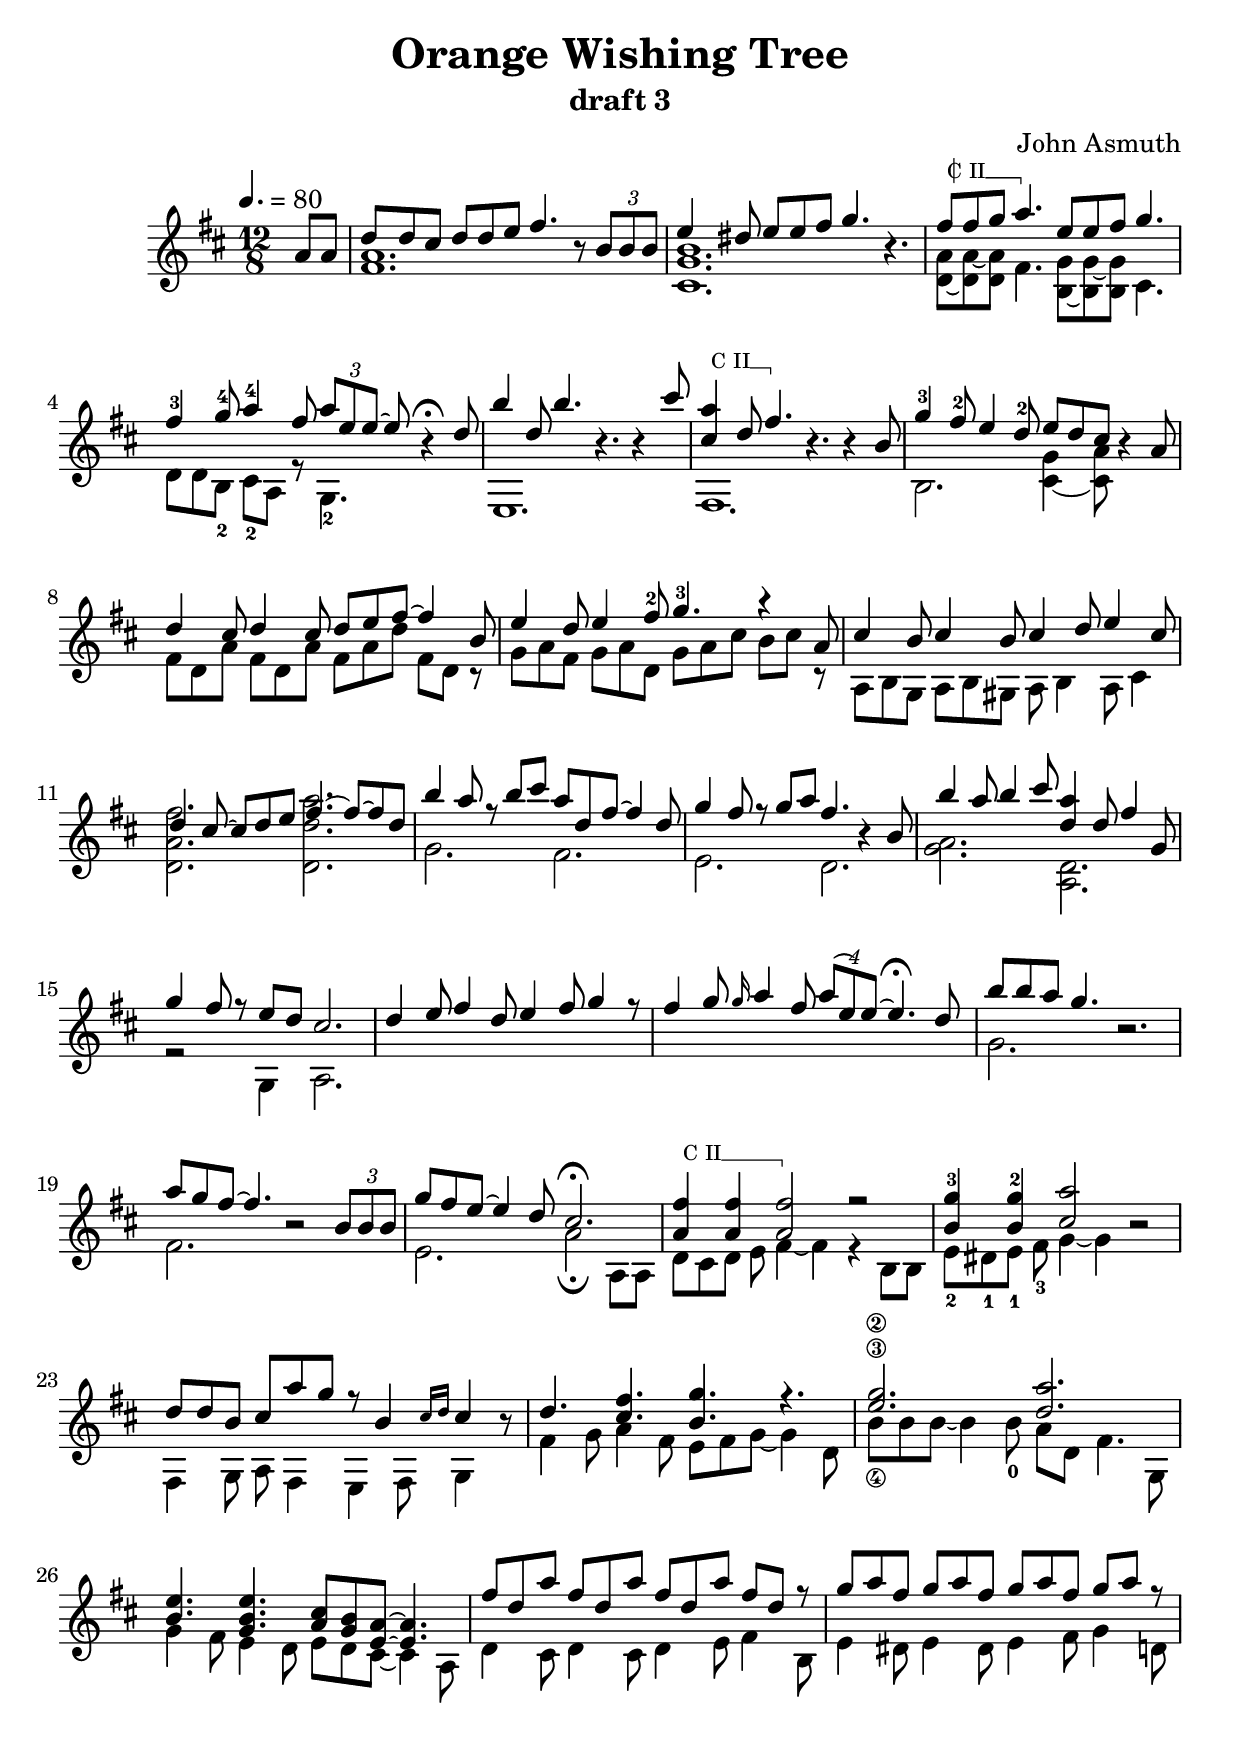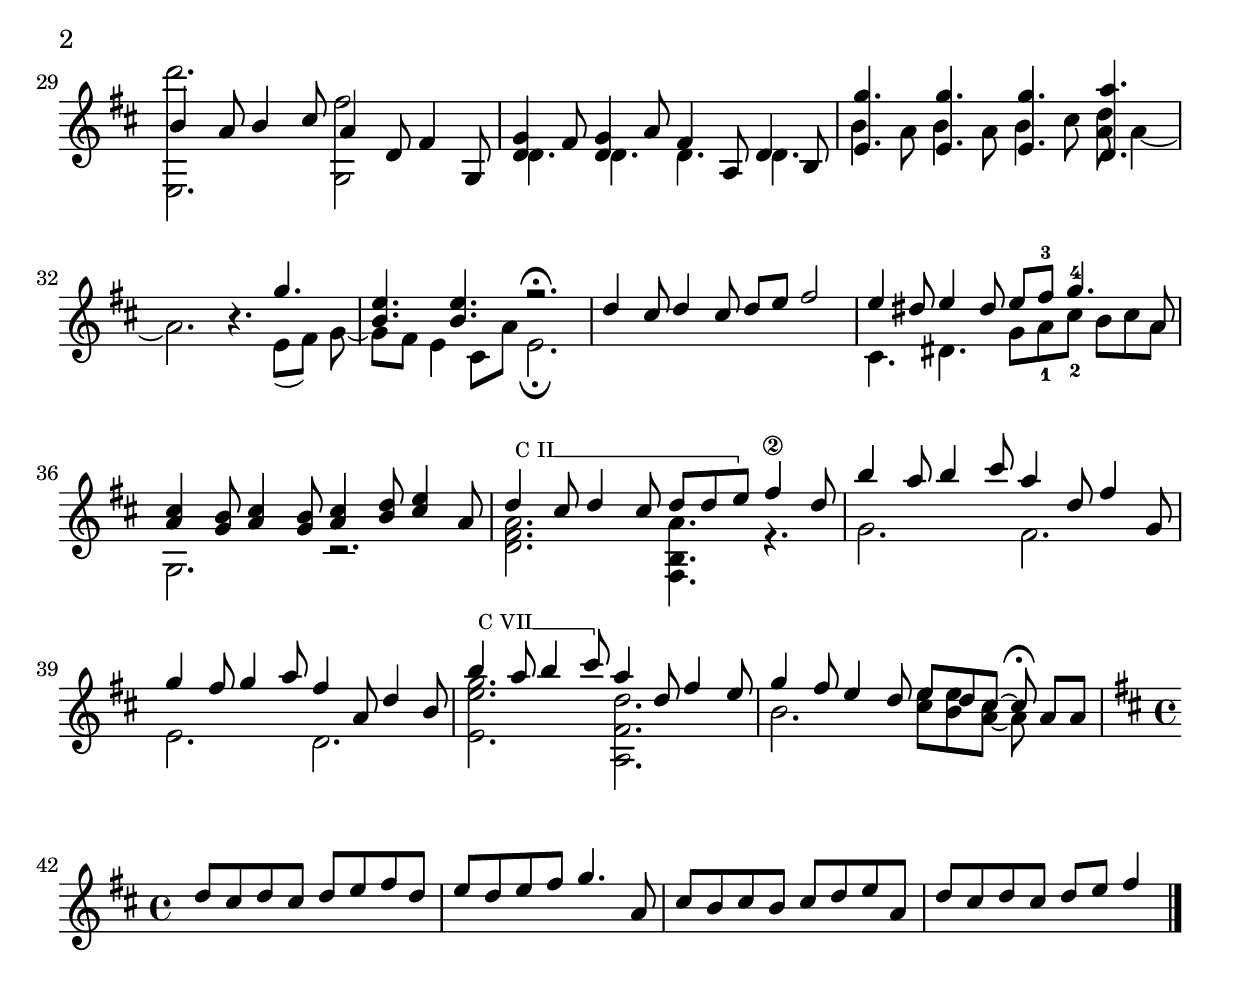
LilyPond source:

\version "2.18.2"
\header {
  title = "Orange Wishing Tree"
  subtitle = "draft 3"
  composer = "John Asmuth"
}

\include "bbarred.ly"
#(define RH rightHandFinger)

#(set-global-staff-size 23)
<<
  \relative d'' {
    \partial 4
    \time 12/8
    \key d \major
    \tempo 4. = 80
    a8 a |
    <<
      \new Voice = "melody"
      { \voiceOne 
        d[ d cis] d[ d e] fis4. \tweak Y-offset #0 r8 \tuplet 3/2 {b,8 b b} |
        e4 dis8 e[ e fis] g4. \tweak Y-offset #0 r |
      }
      \new Voice { \voiceTwo
        <fis, a>1. |
        <b g cis,>1. |
      }
    >>
    <<
      { \voiceOne 
        \bbarre #"II" { fis'8 fis g a4. } e8 e fis g4. |
        fis4-3 g8-4 a4-4 fis8 \tuplet 3/2 { a[ e e~] } e \tweak Y-offset #0 r4 \fermata d8 |
      }
      \new Voice { \voiceTwo
        <a d,~>8 <a~ d,> <a d,> fis4. <g b,~>8 <g~ b,> <g b,> cis,4. |
        d8[ d b-2] cis-2 a r g4.-2 s4. |
      }
    >>
    <<
      { \voiceOne 
        b''4 d,8 b'4. \tweak Y-offset #0 r4. \tweak Y-offset #0 r4 cis8 |
        \fbarre #"II" {<a cis,>4 d,8 fis4.} \tweak Y-offset #0 r4. \tweak Y-offset #0 r4 b,8 |
      }
      \new Voice { \voiceTwo
        e,,1. |
        fis1. |
      }
    >>
    \oneVoice
    <<
      { \voiceOne 
        g''4-3 fis8-2 e4 d8-2 e8 d8 cis8 \tweak Y-offset #0 r4 a8  |
      }
      \new Voice { \voiceTwo
        b,2. <cis~ g'>4 <cis a'>8 s4. |
      }
    >>
    <<
      { \voiceOne 
        d'4 cis8 d4 cis8 d e fis~ fis4 b,8 |
        e4 d8 e4 fis8-2 g4.-3 r4 a,8 |
      }
      \new Voice { \voiceTwo
        fis8[ d a'] fis[ d a'] fis[ a d] fis,[ d] r |
        g[ a fis] g[ a d,] g[ a cis] b[ cis] r |
      }
    >>
    <<
      { \voiceOne 
        cis4 b8 cis4 b8 cis4 d8 e4 cis8 |
        d4 cis8~ cis[ d8 e ] fis4.~ fis8~ fis8 d8 |
      }
      \new Voice { \voiceTwo
        a,8[ b g] a8[ b gis] a b4 a8 cis4 |
        <fis' a, d,>2. <a d, d,> |
      }
    >>
    <<
      { \voiceOne 
        b4 a8 r8 b cis a d, fis~ fis4 d8 |
        g4 fis8 r g a fis4. \tweak Y-offset #0 r4 b,8 |
      }
      \new Voice { \voiceTwo
        g2. fis |
        e d |
      }
    >>
    <<
      { \voiceOne 
        b''4 a8 b4 cis8 <a d,>4 d,8 fis4 g,8 |
        g'4 fis8 r e[ d] cis2. |
      }
      \new Voice { \voiceTwo
        <a g>2. <d, a> |
        r2 g,4 a2. |
      }
    >>
    <<
      { \voiceOne 
        d'4 e8 fis4 d8 e4 fis8 g4 r8 |
        fis4 g8 \grace g16 \glissando a4 fis8 \tuplet 4/2 {a (e) e~} e4. \fermata d8 |
      }
      \new Voice { \voiceTwo
        s1. s
      }
    >>
    \oneVoice 
    <<
      { \voiceOne 
        b'8[ b a] g4. \tweak Y-offset #0 r2. |
        a8[ g fis~] fis4. \tweak Y-offset #0 r2 \tuplet 3/2 { b,8[ b b] } |
      }
      \new Voice { \voiceTwo
        g2. s |
        fis2. s |
      }
    >>
    <<
      { \voiceOne 
        g'8[ fis e~] e4 d8  cis2. \fermata |
      }
      \new Voice { \voiceTwo
        e,2. a2 \fermata a,8 a |
      }
    >>
    <<
      { \voiceOne 
        \fbarre #"II" { <a' fis'>4 <a fis'>4 <a fis'>2 } r2 |
        <b g'-3>4 <b g'-2>4 <cis a'>2 \tweak Y-offset #0 r2 |
      }
      \new Voice { \voiceTwo
        d,8[ cis d] e fis4~ fis4 r b,8 b |
        e-2[ dis-1 e-1] fis-3 g4~ g s2 |
      }
    >>
    <<
      { \voiceOne
        d'8 d b cis a' g r8 b,4 \grace { cis16 d } cis4 s8 |
        d4. <cis fis>4. <b g'> r4. |
      }
      \new Voice { \voiceTwo
        fis,4 g8 a8 fis4 e4 fis8 g4 \tweak Y-offset #0 r8 |
        fis'4 g8 a4 fis8 e8[ fis8 g8~] g4 d8 |
      }
    >>
    <<
      { \voiceOne
        \set stringNumberOrientations = #'(up)
        <e'\3 g\2>2. <d a'> |
        <b e>4. <g b e> <a cis>8 <g b> <e a>~ <e a>4. |
      }
      \new Voice { \voiceTwo
        \set stringNumberOrientations = #'(down)
        b'8\4[ b b~] b4 b8-0 a d, fis4. g,8 |
        g'4 fis8 e4 d8 e[ d cis~] cis4 a8 |
      }
    >>
    <<
      { \voiceOne
        fis''8 [ d a'] fis8 [ d a'] fis8 [ d a'] fis8 [ d] r |
        g8[ a fis] g8[ a fis] g8[ a fis] g8[ a]  r |
      }
      \new Voice { \voiceTwo
        d,,4 cis8 d4 cis8 d4 e8 fis4 b,8 |
        e4 dis8 e4 dis8 e4 fis8 g4 d8 |
      }
    >>
    <<
      { \voiceTwo 
        <d'' e,,,>2.  <fis, g,,>2 s4 |
        d,4. d d d |
      }
      \new Voice { \voiceOne
        b'4 a8 b4 cis8 a4 d,8 fis4 g,8  |
        <g' d>4 fis8 <g d>4 a8 fis4 a,8 d4 b8 |
      }
    >>
    <<
      { \voiceOne
        <g'' e,>4. <g e,> <g e,> <a d,,> |
        s1 s8 g4. |
        <b, e>4. <b e> r2. \fermata |
      }
      \new Voice { \voiceTwo
        b4 a8 b4 a8 b4 cis8 <d a>8 a4~ |
        a2. \tweak Y-offset #0 r4. e8[(fis)] g~  |
        g8 fis8 e4 cis8a'8 e2. \fermata |
      }
    >>
    <<
      { \voiceOne 
        d'4 cis8 d4 cis8 d e fis2 |
        e4 dis8 e4 dis8 e fis-3 g4.-4 a,8 |
      }
      \new Voice { \voiceTwo
        s1. |
        cis,4. dis4. g8[ a-1 cis-2] b[ cis a] |
      }
    >>
    <<
      { \voiceOne 
        <cis a>4 <b g>8 <cis a>4 <b g>8 <cis a>4 <d b>8 <e cis>4 a,8 |
        \fbarre #"II" { d4 cis8 d4 cis8 d8 d e } fis4\2 d8 |
      }
      \new Voice { \voiceTwo
        g,,2. r |
        <d' fis a>2. <fis, b a'>4. r4. |
      }
    >>
    <<
      { \voiceOne 
        b''4 a8 b4 cis8 a4 d,8 fis4 g,8 |
        g'4 fis8 g4 a8 fis4 a,8 d4 b8 |
      }
      \new Voice { \voiceTwo
        g2. fis |
        e d |
      }
    >>
    <<
      { \voiceOne 
        \fbarre #"VII" { b''4 a8 b4 cis8 } a4 d,8 fis4 e8 |
        g4 fis8 e4 d8 e[ d cis~] cis8 \fermata a[ a] |
      }
      \new Voice { \voiceTwo
        <e e' g>2. <a, fis' d'> |
        b' <cis e>8 <b e> <a~ cis> a8 s4 |
      }
    >>
    <<
      \time 4/4
  \key d \major
      { \voiceOne 
  d8 cis d cis d e fis d |
  e d e fis g4. a,8 |
  cis8 b cis b cis d e a, |
  d cis d cis d e fis4 \bar "|."
      }
    >>
  }
>>